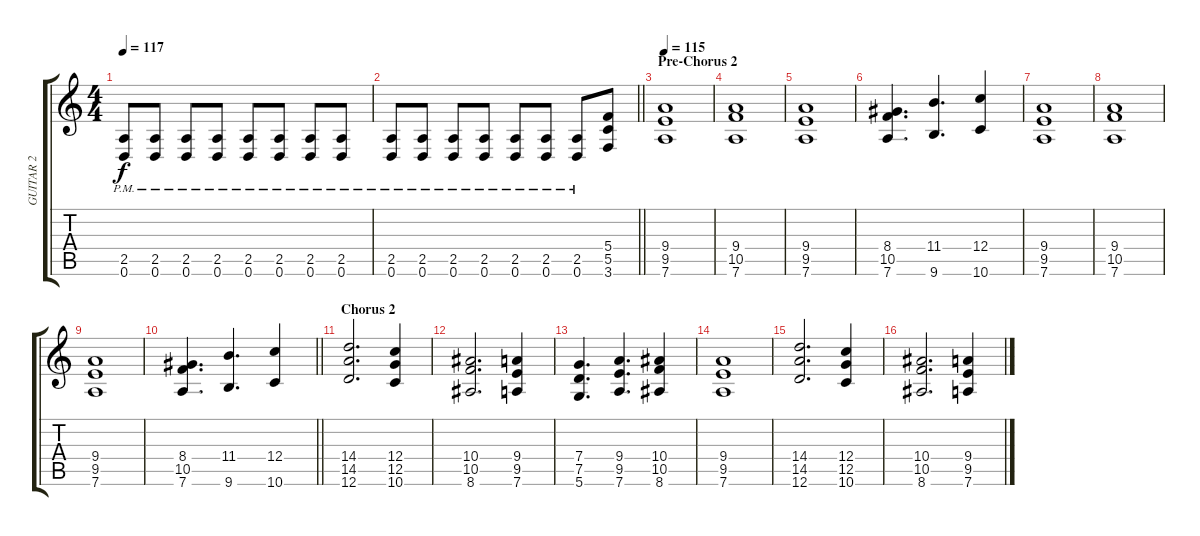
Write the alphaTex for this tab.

\track ("GUITAR 2" "GUITAR 2") {instrument overdrivenguitar}
\staff {score tabs}
\tuning (D4 A3 F3 C3 G2 D2) {hide}
\ts (4 4)
\tempo 117
\clef g2
\ks c
(2.5{pm} 0.6{pm}).8{dy f} (2.5{pm} 0.6{pm}).8 (2.5{pm} 0.6{pm}).8 (2.5{pm} 0.6{pm}).8 (2.5{pm} 0.6{pm}).8 (2.5{pm} 0.6{pm}).8 (2.5{pm} 0.6{pm}).8 (2.5{pm} 0.6{pm}).8 |
\barLineRight lightlight
(2.5{pm} 0.6{pm}).8 (2.5{pm} 0.6{pm}).8 (2.5{pm} 0.6{pm}).8 (2.5{pm} 0.6{pm}).8 (2.5{pm} 0.6{pm}).8 (2.5{pm} 0.6{pm}).8 (2.5{pm} 0.6{pm}).8 (5.4 5.5 3.6).8 |
\section ("" "Pre-Chorus 2")
\tempo 115
(9.4 9.5 7.6).1 |
(9.4 10.5 7.6).1 |
(9.4 9.5 7.6).1 |
(8.4 10.5 7.6).4{d} (11.4 9.6).4{d} (12.4 10.6).4 |
(9.4 9.5 7.6).1 |
(9.4 10.5 7.6).1 |
(9.4 9.5 7.6).1 |
\barLineRight lightlight
(8.4 10.5 7.6).4{d} (11.4 9.6).4{d} (12.4 10.6).4 |
\section ("" "Chorus 2")
(14.4 14.5 12.6).2{d} (12.4 12.5 10.6).4 |
(10.4 10.5 8.6).2{d} (9.4 9.5 7.6).4 |
(7.4 7.5 5.6).4{d} (9.4 9.5 7.6).4{d} (10.4 10.5 8.6).4 |
(9.4 9.5 7.6).1 |
(14.4 14.5 12.6).2{d} (12.4 12.5 10.6).4 |
(10.4 10.5 8.6).2{d} (9.4 9.5 7.6).4
